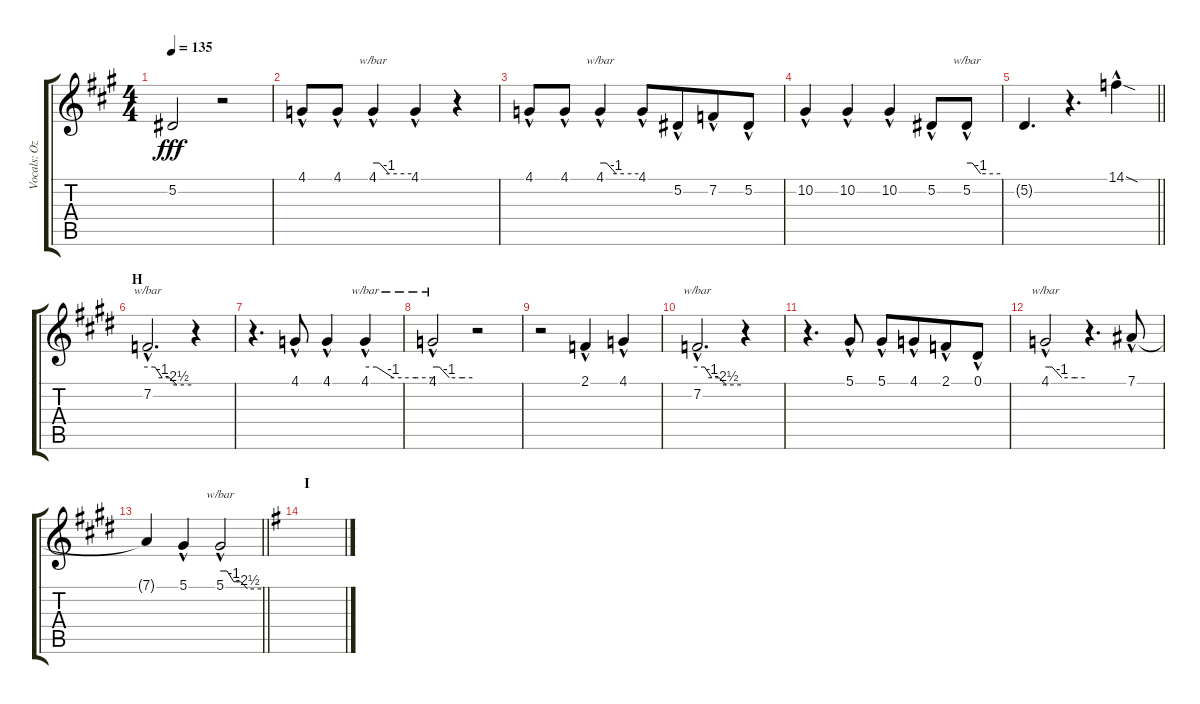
\track ("Vocals: Ozzy" "Vocals: Oz") {instrument lead2sawtooth}
\staff {score tabs}
\tuning (Eb4 Bb3 Gb3 Db3 Ab2 Eb2) {hide}
\ts (4 4)
\tempo 135
\clef g2
\ks a
5.2{t}.2{dy fff} r.2 |
4.1{hac}.8 4.1{hac}.8 4.1{hac}.4{tbe (custom default 0 0 10 0 25 -4 60 -4)} 4.1{hac}.4 r.4 |
4.1{hac}.8 4.1{hac}.8 4.1{hac}.4{tbe (custom default 0 0 10 0 25 -4 60 -4)} 4.1{hac}.8 5.2{hac}.8{beam merge} 7.2{hac}.8 5.2{hac}.8 |
10.2{hac}.4 10.2{hac}.4 10.2{hac}.4 5.2{hac}.8 5.2{hac}.8{tbe (custom default 0 0 10 0 25 -4 60 -4)} |
\barLineRight lightlight
5.2{t}.4{d} r.4{d} 14.1{sod hac}.4 |
\section ("" "H")
\ks e
7.2{hac}.2{d tbe (custom default 0 0 10 0 20 -4 30 -4 40 -10 60 -10)} r.4 |
r.4{d} 4.1{hac}.8 4.1{hac}.4 4.1{hac}.4{tbe (custom default 0 0 10 0 25 -4 45 -4 60 -4)} |
4.1{hac}.2{tbe (custom default 0 0 10 0 25 -4 45 -4 60 -4)} r.2 |
r.2 2.1{hac}.4 4.1{hac}.4 |
7.2{hac}.2{d tbe (custom default 0 0 10 0 20 -4 30 -4 40 -10 60 -10)} r.4 |
r.4{d} 5.1{hac}.8 5.1{hac}.8 4.1{hac}.8{beam merge} 2.1{hac}.8 0.1{hac}.8 |
4.1{hac}.2{tbe (custom default 0 0 10 0 25 -4 45 -4 60 -4)} r.4{d} 7.1{hac}.8 |
\barLineRight lightlight
7.1{t}.4 5.1{hac}.4 5.1{hac}.2{tbe (custom default 0 0 10 0 20 -4 30 -4 40 -10 60 -10)} |
\section ("" "I")
\ks g
